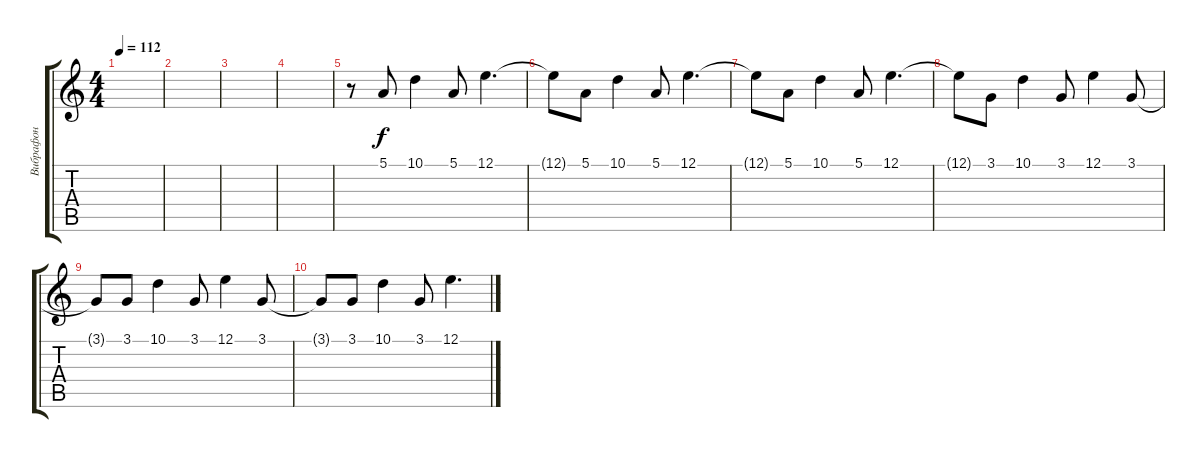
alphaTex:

\track ("Вибрафон" "Вибрафон") {instrument vibraphone}
\staff {score tabs}
\tuning (E4 B3 G3 D3 A2 E2) {hide}
\ts (4 4)
\tempo 112
\clef g2
\ks c
|
|
|
|
r.8 5.1.8 10.1.4 5.1.8 12.1.4{d} |
12.1{t}.8 5.1.8 10.1.4 5.1.8 12.1.4{d} |
12.1{t}.8 5.1.8 10.1.4 5.1.8 12.1.4{d} |
12.1{t}.8 3.1.8 10.1.4 3.1.8 12.1.4 3.1.8 |
3.1{t}.8 3.1.8 10.1.4 3.1.8 12.1.4 3.1.8 |
3.1{t}.8 3.1.8 10.1.4 3.1.8 12.1.4{d}
